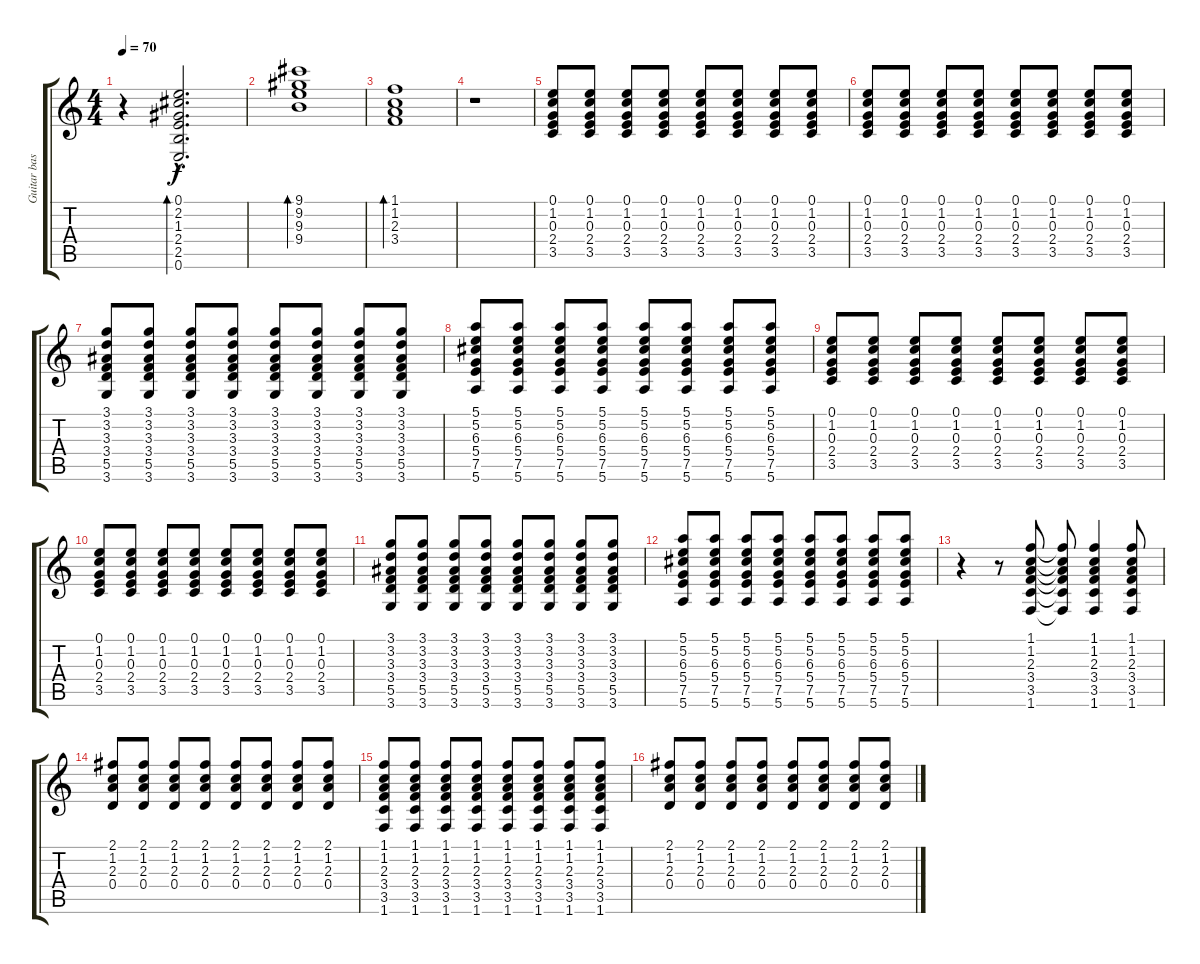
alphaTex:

\track ("Guitar bass" "Guitar bas") {instrument acousticguitarsteel}
\staff {score tabs}
\tuning (E4 B3 G3 D3 A2 E2) {hide}
\ts (4 4)
\tempo 70
\clef g2
\ks c
r.4{dy f} (0.1{hac} 2.2{hac} 1.3{hac} 2.4{hac} 2.5{hac} 0.6{hac}).2{d bd 240} |
(9.1 9.2 9.3 9.4).1{bd 240} |
(1.1 1.2 2.3 3.4).1{bd 240} |
r.1 |
(0.1 1.2 0.3 2.4 3.5).8{volume 9} (0.1 1.2 0.3 2.4 3.5).8 (0.1 1.2 0.3 2.4 3.5).8 (0.1 1.2 0.3 2.4 3.5).8 (0.1 1.2 0.3 2.4 3.5).8 (0.1 1.2 0.3 2.4 3.5).8 (0.1 1.2 0.3 2.4 3.5).8 (0.1 1.2 0.3 2.4 3.5).8 |
(0.1 1.2 0.3 2.4 3.5).8 (0.1 1.2 0.3 2.4 3.5).8 (0.1 1.2 0.3 2.4 3.5).8 (0.1 1.2 0.3 2.4 3.5).8 (0.1 1.2 0.3 2.4 3.5).8 (0.1 1.2 0.3 2.4 3.5).8 (0.1 1.2 0.3 2.4 3.5).8 (0.1 1.2 0.3 2.4 3.5).8 |
(3.1 3.2 3.3 3.4 5.5 3.6).8 (3.1 3.2 3.3 3.4 5.5 3.6).8 (3.1 3.2 3.3 3.4 5.5 3.6).8 (3.1 3.2 3.3 3.4 5.5 3.6).8 (3.1 3.2 3.3 3.4 5.5 3.6).8 (3.1 3.2 3.3 3.4 5.5 3.6).8 (3.1 3.2 3.3 3.4 5.5 3.6).8 (3.1 3.2 3.3 3.4 5.5 3.6).8 |
(5.1 5.2 6.3 5.4 7.5 5.6).8 (5.1 5.2 6.3 5.4 7.5 5.6).8 (5.1 5.2 6.3 5.4 7.5 5.6).8 (5.1 5.2 6.3 5.4 7.5 5.6).8 (5.1 5.2 6.3 5.4 7.5 5.6).8 (5.1 5.2 6.3 5.4 7.5 5.6).8 (5.1 5.2 6.3 5.4 7.5 5.6).8 (5.1 5.2 6.3 5.4 7.5 5.6).8 |
(0.1 1.2 0.3 2.4 3.5).8 (0.1 1.2 0.3 2.4 3.5).8 (0.1 1.2 0.3 2.4 3.5).8 (0.1 1.2 0.3 2.4 3.5).8 (0.1 1.2 0.3 2.4 3.5).8 (0.1 1.2 0.3 2.4 3.5).8 (0.1 1.2 0.3 2.4 3.5).8 (0.1 1.2 0.3 2.4 3.5).8 |
(0.1 1.2 0.3 2.4 3.5).8 (0.1 1.2 0.3 2.4 3.5).8 (0.1 1.2 0.3 2.4 3.5).8 (0.1 1.2 0.3 2.4 3.5).8 (0.1 1.2 0.3 2.4 3.5).8 (0.1 1.2 0.3 2.4 3.5).8 (0.1 1.2 0.3 2.4 3.5).8 (0.1 1.2 0.3 2.4 3.5).8 |
(3.1 3.2 3.3 3.4 5.5 3.6).8 (3.1 3.2 3.3 3.4 5.5 3.6).8 (3.1 3.2 3.3 3.4 5.5 3.6).8 (3.1 3.2 3.3 3.4 5.5 3.6).8 (3.1 3.2 3.3 3.4 5.5 3.6).8 (3.1 3.2 3.3 3.4 5.5 3.6).8 (3.1 3.2 3.3 3.4 5.5 3.6).8 (3.1 3.2 3.3 3.4 5.5 3.6).8 |
(5.1 5.2 6.3 5.4 7.5 5.6).8 (5.1 5.2 6.3 5.4 7.5 5.6).8 (5.1 5.2 6.3 5.4 7.5 5.6).8 (5.1 5.2 6.3 5.4 7.5 5.6).8 (5.1 5.2 6.3 5.4 7.5 5.6).8 (5.1 5.2 6.3 5.4 7.5 5.6).8 (5.1 5.2 6.3 5.4 7.5 5.6).8 (5.1 5.2 6.3 5.4 7.5 5.6).8 |
r.4 r.8 (1.1 1.2 2.3 3.4 3.5 1.6).8 (1.1{t} 1.2{t} 2.3{t} 3.4{t} 3.5{t} 1.6{t}).8 (1.1 1.2 2.3 3.4 3.5 1.6).4 (1.1 1.2 2.3 3.4 3.5 1.6).8 |
(2.1 1.2 2.3 0.4).8 (2.1 1.2 2.3 0.4).8 (2.1 1.2 2.3 0.4).8 (2.1 1.2 2.3 0.4).8 (2.1 1.2 2.3 0.4).8 (2.1 1.2 2.3 0.4).8 (2.1 1.2 2.3 0.4).8 (2.1 1.2 2.3 0.4).8 |
(1.1 1.2 2.3 3.4 3.5 1.6).8 (1.1 1.2 2.3 3.4 3.5 1.6).8 (1.1 1.2 2.3 3.4 3.5 1.6).8 (1.1 1.2 2.3 3.4 3.5 1.6).8 (1.1 1.2 2.3 3.4 3.5 1.6).8 (1.1 1.2 2.3 3.4 3.5 1.6).8 (1.1 1.2 2.3 3.4 3.5 1.6).8 (1.1 1.2 2.3 3.4 3.5 1.6).8 |
(2.1 1.2 2.3 0.4).8 (2.1 1.2 2.3 0.4).8 (2.1 1.2 2.3 0.4).8 (2.1 1.2 2.3 0.4).8 (2.1 1.2 2.3 0.4).8 (2.1 1.2 2.3 0.4).8 (2.1 1.2 2.3 0.4).8 (2.1 1.2 2.3 0.4).8
